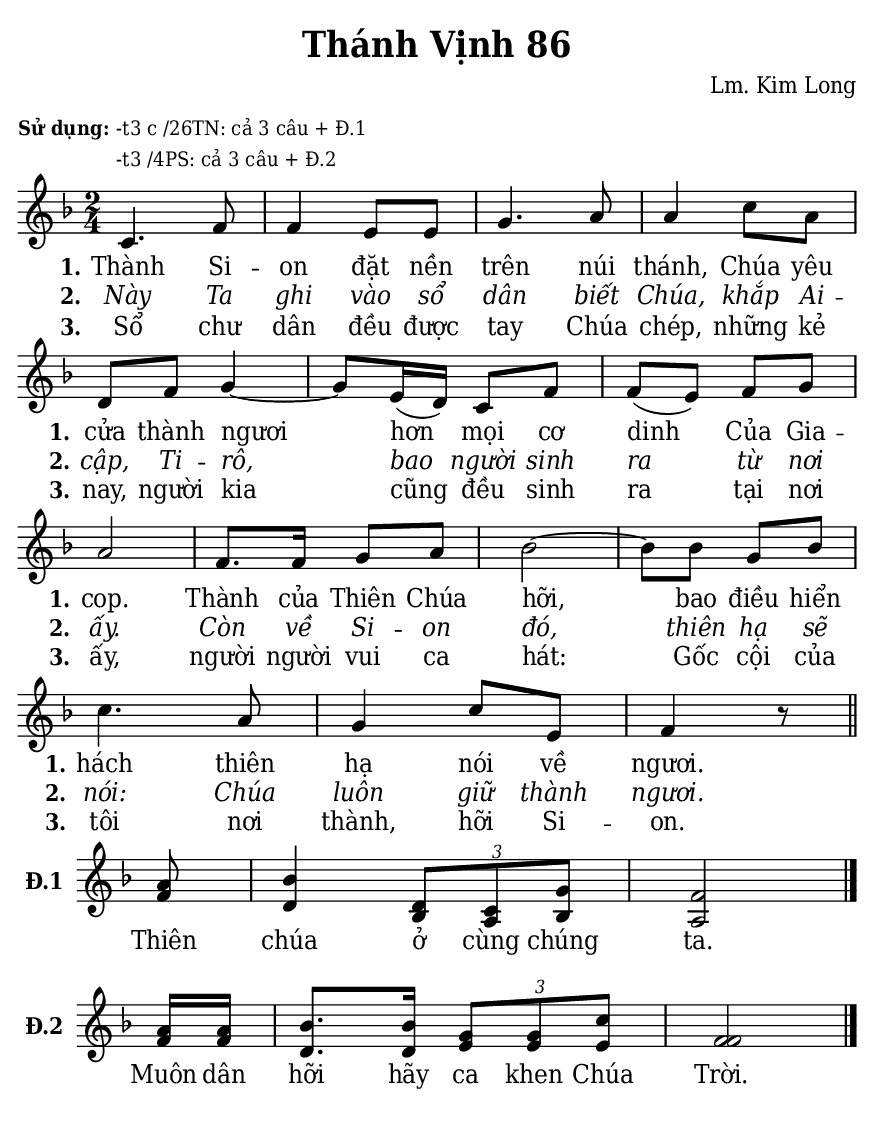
% Cài đặt chung
\version "2.22.1"
\include "english.ly"

\header {
  title = "Thánh Vịnh 86"
  composer = "Lm. Kim Long"
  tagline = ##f
}

% mã nguồn cho những chức năng chưa hỗ trợ trong phiên bản lilypond hiện tại
% cung cấp bởi cộng đồng lilypond khi gửi email đến lilypond-user@gnu.org
% in số phiên khúc trên mỗi dòng
#(define (add-grob-definition grob-name grob-entry)
     (set! all-grob-descriptions
           (cons ((@@ (lily) completize-grob-entry)
                  (cons grob-name grob-entry))
                 all-grob-descriptions)))

#(add-grob-definition
    'StanzaNumberSpanner
    `((direction . ,LEFT)
      (font-series . bold)
      (padding . 1.0)
      (side-axis . ,X)
      (stencil . ,ly:text-interface::print)
      (X-offset . ,ly:side-position-interface::x-aligned-side)
      (Y-extent . ,grob::always-Y-extent-from-stencil)
      (meta . ((class . Spanner)
               (interfaces . (font-interface
                              side-position-interface
                              stanza-number-interface
                              text-interface))))))

\layout {
    \context {
      \Global
      \grobdescriptions #all-grob-descriptions
    }
    \context {
      \Score
      \remove Stanza_number_align_engraver
      \consists
        #(lambda (context)
           (let ((texts '())
                 (syllables '()))
             (make-engraver
              (acknowledgers
               ((stanza-number-interface engraver grob source-engraver)
                  (set! texts (cons grob texts)))
               ((lyric-syllable-interface engraver grob source-engraver)
                  (set! syllables (cons grob syllables))))
              ((stop-translation-timestep engraver)
                 (for-each
                  (lambda (text)
                    (for-each
                     (lambda (syllable)
                       (ly:pointer-group-interface::add-grob
                        text
                        'side-support-elements
                        syllable))
                     syllables))
                  texts)
                 (set! syllables '())))))
    }
    \context {
      \Lyrics
      \remove Stanza_number_engraver
      \consists
        #(lambda (context)
           (let ((text #f)
                 (last-stanza #f))
             (make-engraver
              ((process-music engraver)
                 (let ((stanza (ly:context-property context 'stanza #f)))
                   (if (and stanza (not (equal? stanza last-stanza)))
                       (let ((column (ly:context-property context
'currentCommandColumn)))
                         (set! last-stanza stanza)
                         (if text
                             (ly:spanner-set-bound! text RIGHT column))
                         (set! text (ly:engraver-make-grob engraver
'StanzaNumberSpanner '()))
                         (ly:grob-set-property! text 'text stanza)
                         (ly:spanner-set-bound! text LEFT column)))))
              ((finalize engraver)
                 (if text
                     (let ((column (ly:context-property context
'currentCommandColumn)))
                       (ly:spanner-set-bound! text RIGHT column)))))))
      \override StanzaNumberSpanner.horizon-padding = 10000
    }
}

stanzaReminderOff =
  \temporary \override StanzaNumberSpanner.after-line-breaking =
     #(lambda (grob)
        ;; Can be replaced with (not (first-broken-spanner? grob)) in 2.23.
        (if (let ((siblings (ly:spanner-broken-into (ly:grob-original grob))))
              (and (pair? siblings)
                   (not (eq? grob (car siblings)))))
            (ly:grob-suicide! grob)))

stanzaReminderOn = \undo \stanzaReminderOff
% kết thúc mã nguồn

% Nhạc
nhacPhanMot = \relative c' {
  \key f \major
  \time 2/4
  c4. f8 |
  f4 e8 e |
  g4. a8 |
  a4 c8 a |
  d,8 f g4 ~ |
  g8 e16 (d) c8 f |
  f (e) f g |
  a2 |
  f8. f16 g8 a |
  bf2 ~ |
  bf8 bf g bf |
  c4. a8 |
  g4 c8 e, |
  f4 r8 \bar "||"
}

nhacPhanHai = \relative c'' {
  \key f \major
  \time 2/4
  \partial 8
  <<
    {
      a8 |
      bf4 \tuplet 3/2 { d,8 c g' } |
      f2 \bar "|."
    }
    {
      f8 |
      d4 \tuplet 3/2 { bf8 a bf } |
      a2
    }
  >>
}

nhacPhanBa = \relative c'' {
  \key f \major
  \time 2/4
  \partial 8
  <<
    {
      a16 a |
      bf8. bf16 \tuplet 3/2 { g8 g c } |
      f,2 \bar "|."
    }
    {
      f16 f |
      d8. d16 \tuplet 3/2 { e8 e e } |
      f2
    }
  >>
}

% Lời
loiPhanMot = \lyricmode {
  <<
    {
      \set stanza = "1."
      Thành Si -- on đặt nền trên núi thánh,
      Chúa yêu cửa thành ngươi hơn mọi cơ dinh Của Gia -- cop.
      Thành của Thiên Chúa hỡi,
      bao điều hiển hách thiên hạ nói về ngươi.
    }
    \new Lyrics {
	    \set associatedVoice = "beSop"
	    \set stanza = "2."
      \override Lyrics.LyricText.font-shape = #'italic
      Này Ta ghi vào sổ dân biết Chúa,
      khắp Ai -- cập, Ti -- rô, bao người sinh ra từ nơi ấy.
      Còn về Si -- on đó, thiên hạ sẽ nói:
      Chúa luôn giữ thành ngươi.
    }
    \new Lyrics {
	    \set associatedVoice = "beSop"
	    \set stanza = "3."
      Sổ chư dân đều được tay Chúa chép,
      những kẻ nay, người kia cũng đều sinh ra tại nơi ấy,
      người người vui ca hát:
      Gốc cội của tôi nơi thành, hỡi Si -- on.
    }
  >>
}

loiPhanHai = \lyricmode {
  Thiên chúa ở cùng chúng ta.
}

loiPhanBa = \lyricmode {
  Muôn dân hỡi hãy ca khen Chúa Trời.
}


% Dàn trang
\paper {
  #(set-paper-size "a5")
  top-margin = 3\mm
  bottom-margin = 3\mm
  left-margin = 3\mm
  right-margin = 3\mm
  indent = #0
  #(define fonts
	 (make-pango-font-tree "Deja Vu Serif Condensed"
	 		       "Deja Vu Serif Condensed"
			       "Deja Vu Serif Condensed"
			       (/ 20 20)))
  print-page-number = ##f
  ragged-bottom = ##t
}

\markup {
  \vspace #1
  %\fill-line {
    \column {
      \left-align {
        \line { \bold \small "Sử dụng:" }
      }
    }
    \column {
      \left-align {
        \line { \small "-t3 c /26TN: cả 3 câu + Đ.1" }
        \line { \small "-t3 /4PS: cả 3 câu + Đ.2" }
      }
    }
  %}
}

\score {
  <<
    \new Staff <<
        \clef treble
        \new Voice = beSop {
          \nhacPhanMot
        }
      \new Lyrics \lyricsto beSop \loiPhanMot
    >>
  >>
  \layout {
    \override Lyrics.LyricSpace.minimum-distance = #1
    \override Score.BarNumber.break-visibility = ##(#f #f #f)
    \override Score.SpacingSpanner.uniform-stretching = ##t
    ragged-last = ##f
  }
}

\score {
  <<
    \new Staff \with {
      \remove "Time_signature_engraver"
      instrumentName = \markup { \bold "Đ.1" }} <<
        \clef treble
        \new Voice = beSop {
          \nhacPhanHai
        }
      \new Lyrics \lyricsto beSop \loiPhanHai
    >>
  >>
  \layout {
    indent = 10
    \override Lyrics.LyricSpace.minimum-distance = #0.6
    \override Score.BarNumber.break-visibility = ##(#f #f #f)
    \override Score.SpacingSpanner.uniform-stretching = ##t
    ragged-last = ##f
  }
}

\score {
  <<
    \new Staff \with {
      \remove "Time_signature_engraver"
      instrumentName = \markup { \bold "Đ.2" }} <<
        \clef treble
        \new Voice = beSop {
          \nhacPhanBa
        }
      \new Lyrics \lyricsto beSop \loiPhanBa
    >>
  >>
  \layout {
    indent = 10
    \override Lyrics.LyricSpace.minimum-distance = #0.45
    \override Score.BarNumber.break-visibility = ##(#f #f #f)
    \override Score.SpacingSpanner.uniform-stretching = ##t
    ragged-last = ##f
  }
}